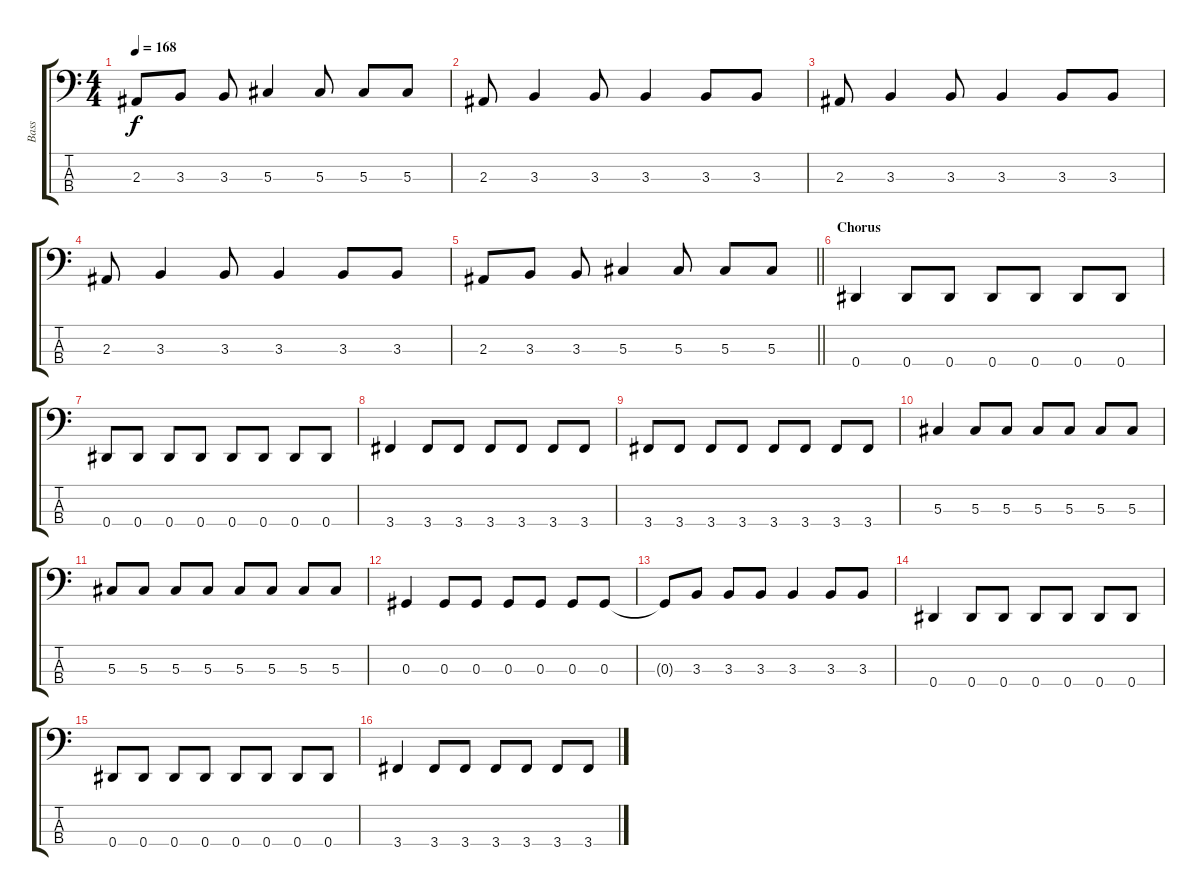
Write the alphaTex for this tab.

\track ("Bass" "Bass") {instrument electricbassfinger}
\staff {score tabs}
\tuning (Gb2 Db2 Ab1 Eb1) {hide}
\ts (4 4)
\tempo 168
\clef f4
\ks c
2.3.8{dy f} 3.3.8 3.3.8 5.3.4 5.3.8 5.3.8 5.3.8 |
2.3.8 3.3.4 3.3.8 3.3.4 3.3.8 3.3.8 |
2.3.8 3.3.4 3.3.8 3.3.4 3.3.8 3.3.8 |
2.3.8 3.3.4 3.3.8 3.3.4 3.3.8 3.3.8 |
\barLineRight lightlight
2.3.8 3.3.8 3.3.8 5.3.4 5.3.8 5.3.8 5.3.8 |
\section ("" "Chorus")
0.4.4 0.4.8 0.4.8 0.4.8 0.4.8 0.4.8 0.4.8 |
0.4.8 0.4.8 0.4.8 0.4.8 0.4.8 0.4.8 0.4.8 0.4.8 |
3.4.4 3.4.8 3.4.8 3.4.8 3.4.8 3.4.8 3.4.8 |
3.4.8 3.4.8 3.4.8 3.4.8 3.4.8 3.4.8 3.4.8 3.4.8 |
5.3.4 5.3.8 5.3.8 5.3.8 5.3.8 5.3.8 5.3.8 |
5.3.8 5.3.8 5.3.8 5.3.8 5.3.8 5.3.8 5.3.8 5.3.8 |
0.3.4 0.3.8 0.3.8 0.3.8 0.3.8 0.3.8 0.3.8 |
0.3{t}.8 3.3.8 3.3.8 3.3.8 3.3.4 3.3.8 3.3.8 |
0.4.4 0.4.8 0.4.8 0.4.8 0.4.8 0.4.8 0.4.8 |
0.4.8 0.4.8 0.4.8 0.4.8 0.4.8 0.4.8 0.4.8 0.4.8 |
3.4.4 3.4.8 3.4.8 3.4.8 3.4.8 3.4.8 3.4.8
